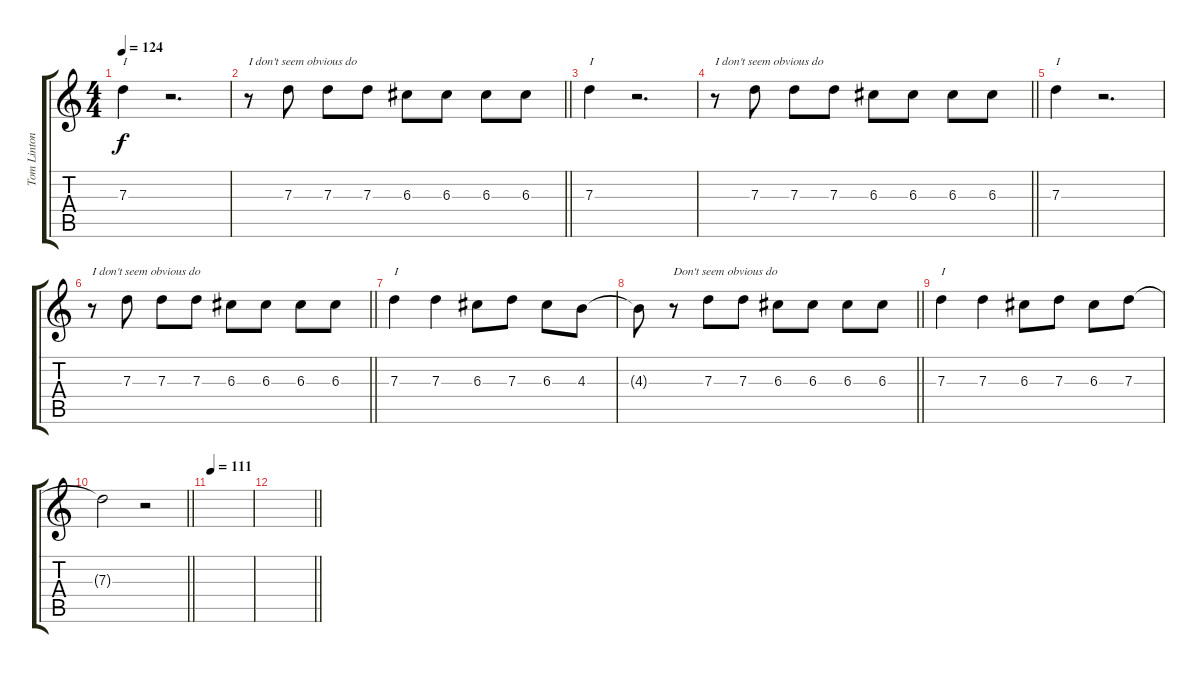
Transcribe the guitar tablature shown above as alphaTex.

\track ("Tom Linton - L Vocals" "Tom Linton") {instrument contrabass}
\staff {score tabs}
\tuning (E4 B3 G3 D3 A2 E2) {hide}
\ts (4 4)
\tempo 124
\clef g2
\ks c
7.3.4{txt "I" dy f} r.2{d} |
\barLineRight lightlight
r.8{txt "I don't seem obvious do"} 7.3.8 7.3.8 7.3.8 6.3.8 6.3.8 6.3.8 6.3.8 |
7.3.4{txt "I"} r.2{d} |
\barLineRight lightlight
r.8{txt "I don't seem obvious do"} 7.3.8 7.3.8 7.3.8 6.3.8 6.3.8 6.3.8 6.3.8 |
7.3.4{txt "I"} r.2{d} |
\barLineRight lightlight
r.8{txt "I don't seem obvious do"} 7.3.8 7.3.8 7.3.8 6.3.8 6.3.8 6.3.8 6.3.8 |
7.3.4{txt "I"} 7.3.4 6.3.8 7.3.8 6.3.8 4.3.8 |
\barLineRight lightlight
4.3{t}.8 r.8{txt "Don't seem obvious do"} 7.3.8 7.3.8 6.3.8 6.3.8 6.3.8 6.3.8 |
7.3.4{txt "I"} 7.3.4 6.3.8 7.3.8 6.3.8 7.3.8 |
\barLineRight lightlight
7.3{t}.2 r.2 |
\tempo 111
|
\barLineRight lightlight
